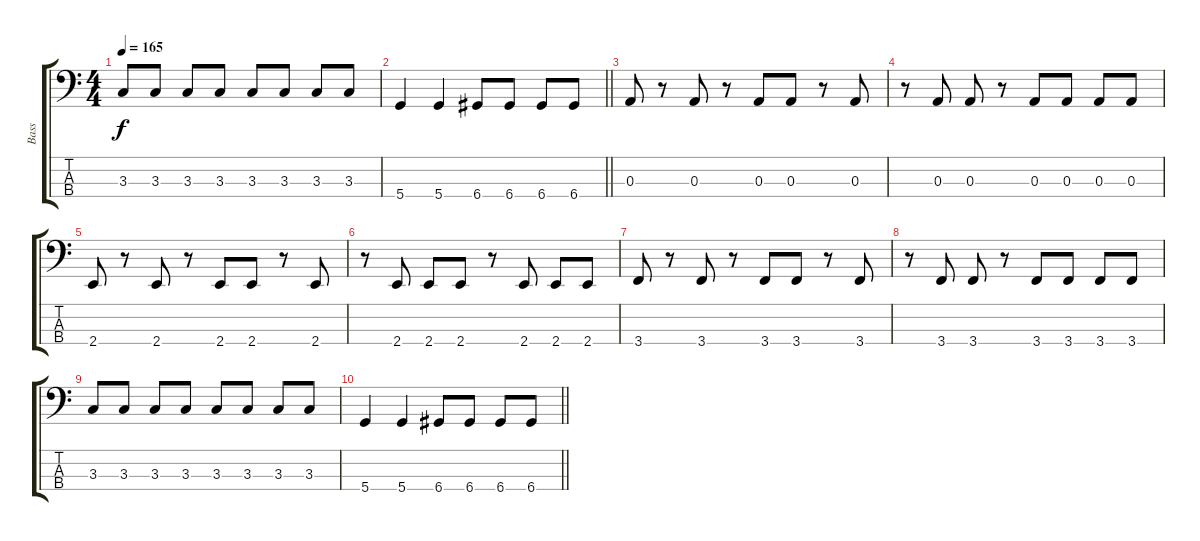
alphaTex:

\track ("Bass" "Bass") {instrument electricbassfinger}
\staff {score tabs}
\tuning (G2 D2 A1 D1) {hide}
\ts (4 4)
\tempo 165
\clef f4
\ks c
3.3.8{dy f} 3.3.8 3.3.8 3.3.8 3.3.8 3.3.8 3.3.8 3.3.8 |
\barLineRight lightlight
5.4.4 5.4.4 6.4.8 6.4.8 6.4.8 6.4.8 |
0.3.8 r.8 0.3.8 r.8 0.3.8 0.3.8 r.8 0.3.8 |
r.8 0.3.8 0.3.8 r.8 0.3.8 0.3.8 0.3.8 0.3.8 |
2.4.8 r.8 2.4.8 r.8 2.4.8 2.4.8 r.8 2.4.8 |
r.8 2.4.8 2.4.8 2.4.8 r.8 2.4.8 2.4.8 2.4.8 |
3.4.8 r.8 3.4.8 r.8 3.4.8 3.4.8 r.8 3.4.8 |
r.8 3.4.8 3.4.8 r.8 3.4.8 3.4.8 3.4.8 3.4.8 |
3.3.8 3.3.8 3.3.8 3.3.8 3.3.8 3.3.8 3.3.8 3.3.8 |
\barLineRight lightlight
5.4.4 5.4.4 6.4.8 6.4.8 6.4.8 6.4.8
